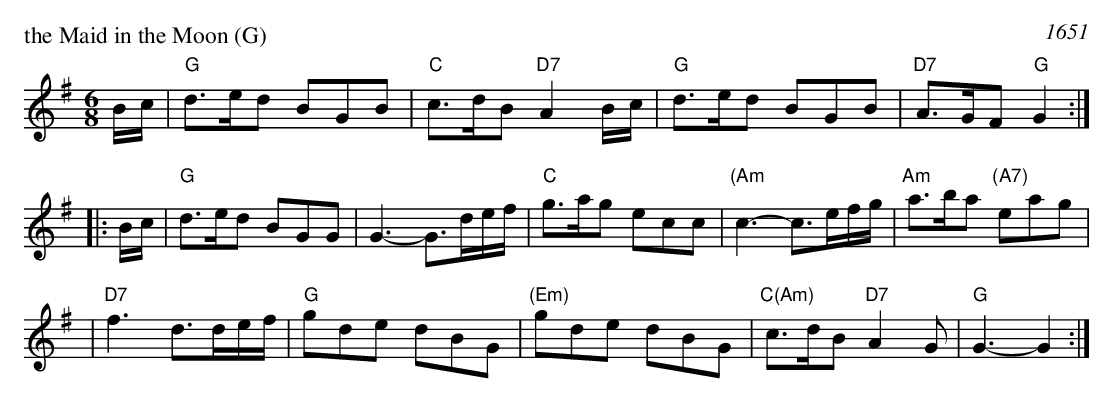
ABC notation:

X:1
P: the Maid in the Moon (G)
O: 1651
M: 6/8
L: 1/8
K: G
B/c/ \
| "G"d>ed BGB | "C"c>dB "D7"A2B/c/ | "G"d>ed BGB | "D7"A>GF "G"G2 :|
|: B/c/ | "G"d>ed BGG | G3- G>de/f/ | "C"g>ag ecc | "(Am"c3- c>ef/g/ | "Am"a>ba "(A7)"eag |
| "D7"f3 d>de/f/ | "G"gde dBG | "(Em)"gde dBG | "C(Am)"c>dB "D7"A2G | "G"G3- G2 :|
